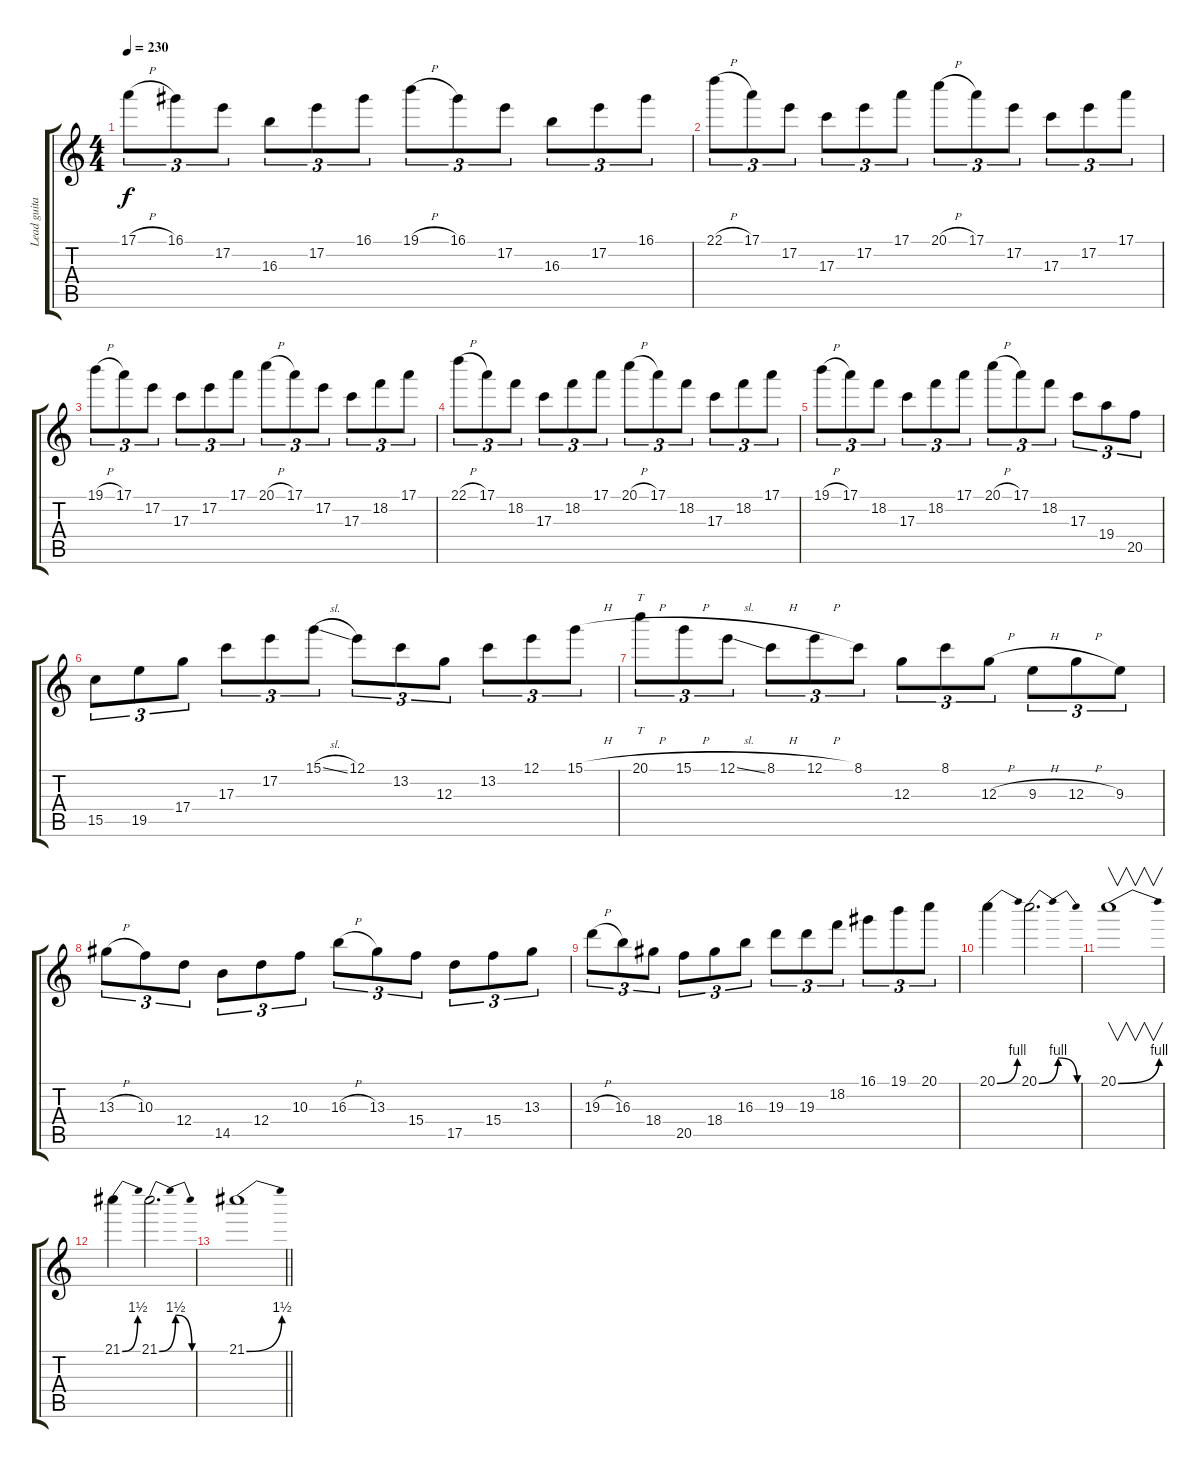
\track ("Lead guitar" "Lead guita") {instrument distortionguitar}
\staff {score tabs}
\tuning (E4 B3 G3 D3 A2 E2) {hide}
\ts (4 4)
\tempo 230
\clef g2
\ks c
17.1{h}.8{tu (3 2) dy f} 16.1.8{tu (3 2)} 17.2.8{tu (3 2)} 16.3.8{tu (3 2)} 17.2.8{tu (3 2)} 16.1.8{tu (3 2)} 19.1{h}.8{tu (3 2)} 16.1.8{tu (3 2)} 17.2.8{tu (3 2)} 16.3.8{tu (3 2)} 17.2.8{tu (3 2)} 16.1.8{tu (3 2)} |
22.1{h}.8{tu (3 2)} 17.1.8{tu (3 2)} 17.2.8{tu (3 2)} 17.3.8{tu (3 2)} 17.2.8{tu (3 2)} 17.1.8{tu (3 2)} 20.1{h}.8{tu (3 2)} 17.1.8{tu (3 2)} 17.2.8{tu (3 2)} 17.3.8{tu (3 2)} 17.2.8{tu (3 2)} 17.1.8{tu (3 2)} |
19.1{h}.8{tu (3 2)} 17.1.8{tu (3 2)} 17.2.8{tu (3 2)} 17.3.8{tu (3 2)} 17.2.8{tu (3 2)} 17.1.8{tu (3 2)} 20.1{h}.8{tu (3 2)} 17.1.8{tu (3 2)} 17.2.8{tu (3 2)} 17.3.8{tu (3 2)} 18.2.8{tu (3 2)} 17.1.8{tu (3 2)} |
22.1{h}.8{tu (3 2)} 17.1.8{tu (3 2)} 18.2.8{tu (3 2)} 17.3.8{tu (3 2)} 18.2.8{tu (3 2)} 17.1.8{tu (3 2)} 20.1{h}.8{tu (3 2)} 17.1.8{tu (3 2)} 18.2.8{tu (3 2)} 17.3.8{tu (3 2)} 18.2.8{tu (3 2)} 17.1.8{tu (3 2)} |
19.1{h}.8{tu (3 2)} 17.1.8{tu (3 2)} 18.2.8{tu (3 2)} 17.3.8{tu (3 2)} 18.2.8{tu (3 2)} 17.1.8{tu (3 2)} 20.1{h}.8{tu (3 2)} 17.1.8{tu (3 2)} 18.2.8{tu (3 2)} 17.3.8{tu (3 2)} 19.4.8{tu (3 2)} 20.5.8{tu (3 2)} |
15.5.8{tu (3 2)} 19.5.8{tu (3 2)} 17.4.8{tu (3 2)} 17.3.8{tu (3 2)} 17.2.8{tu (3 2)} 15.1{sl}.8{tu (3 2)} 12.1.8{tu (3 2)} 13.2.8{tu (3 2)} 12.3.8{tu (3 2)} 13.2.8{tu (3 2)} 12.1.8{tu (3 2)} 15.1{h}.8{tu (3 2)} |
20.1{h}.8{tt tu (3 2)} 15.1{h}.8{tu (3 2)} 12.1{sl}.8{tu (3 2)} 8.1{h}.8{tu (3 2)} 12.1{h}.8{tu (3 2)} 8.1.8{tu (3 2)} 12.3.8{tu (3 2)} 8.1.8{tu (3 2)} 12.3{h}.8{tu (3 2)} 9.3{h}.8{tu (3 2)} 12.3{h}.8{tu (3 2)} 9.3.8{tu (3 2)} |
13.3{h}.8{tu (3 2)} 10.3.8{tu (3 2)} 12.4.8{tu (3 2)} 14.5.8{tu (3 2)} 12.4.8{tu (3 2)} 10.3.8{tu (3 2)} 16.3{h}.8{tu (3 2)} 13.3.8{tu (3 2)} 15.4.8{tu (3 2)} 17.5.8{tu (3 2)} 15.4.8{tu (3 2)} 13.3.8{tu (3 2)} |
19.3{h}.8{tu (3 2)} 16.3.8{tu (3 2)} 18.4.8{tu (3 2)} 20.5.8{tu (3 2)} 18.4.8{tu (3 2)} 16.3.8{tu (3 2)} 19.3.8{tu (3 2)} 19.3.8{tu (3 2)} 18.2.8{tu (3 2)} 16.1.8{tu (3 2)} 19.1.8{tu (3 2)} 20.1.8{tu (3 2)} |
20.1{be (bend 0 0 60 4)}.4 20.1{be (bendrelease 0 0 20 4 20 4 60 0)}.2{d} |
20.1{be (bend 0 0 60 4)}.1{v} |
21.1{be (bend 0 0 60 6)}.4 21.1{be (bendrelease 0 0 20 6 20 6 60 0)}.2{d} |
\barLineRight lightlight
21.1{be (bend 0 0 60 6)}.1
